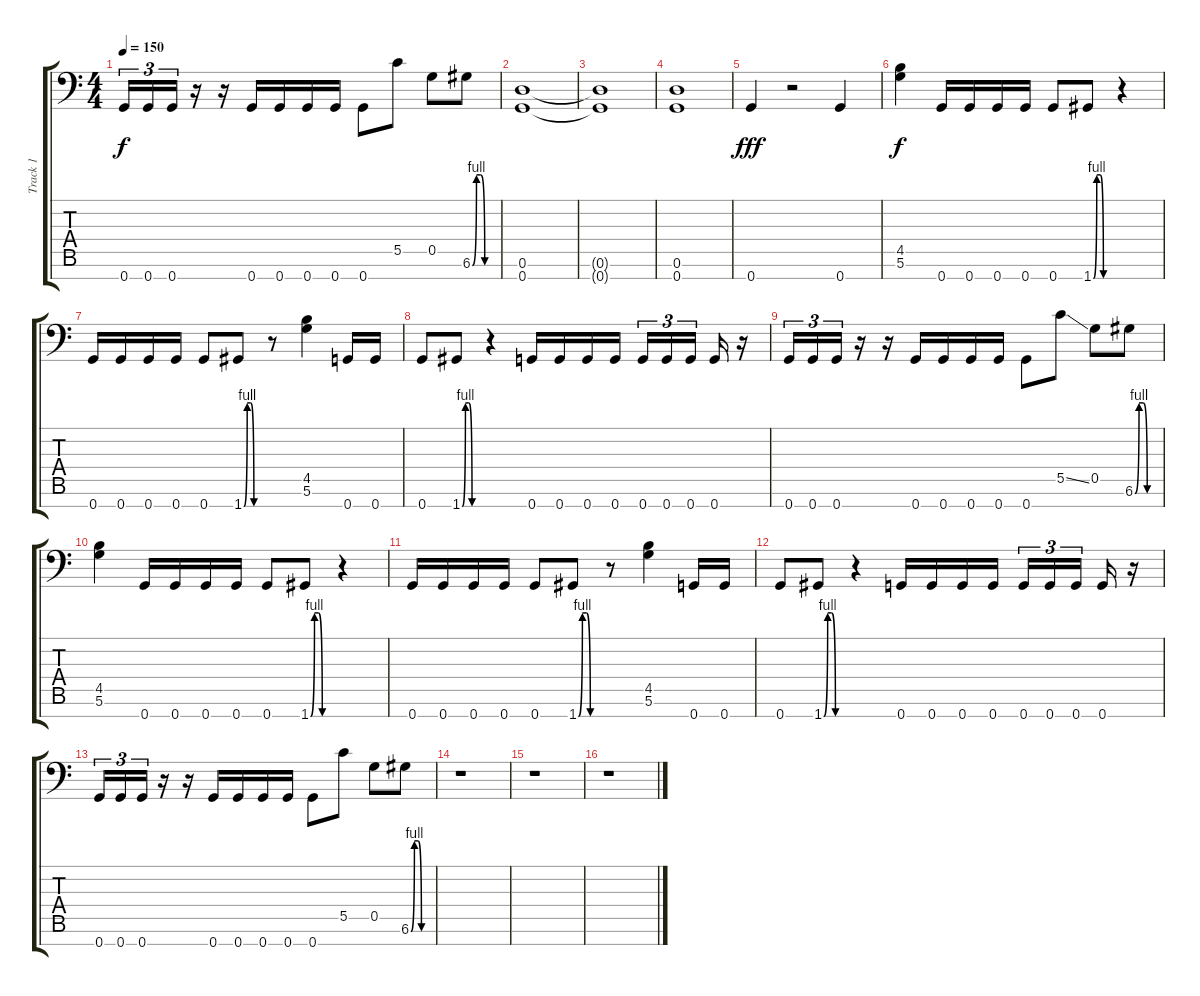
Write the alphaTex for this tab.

\track ("Track 1" "Track 1") {instrument distortionguitar}
\staff {score tabs}
\tuning (D4 A3 F3 C3 G2 D2 G1) {hide}
\ts (4 4)
\tempo 150
\clef f4
\ks c
0.7.16{tu (3 2) dy f} 0.7.16{tu (3 2)} 0.7.16{tu (3 2)} r.16 r.16 0.7.16 0.7.16 0.7.16 0.7.16 0.7.8 5.5.8 0.5.8 6.6{be (custom 0 0 10 4 20 4 30 0 60 0)}.8 |
(0.6 0.7).1 |
(0.6{t} 0.7{t}).1 |
(0.6 0.7).1 |
0.7.4{dy fff} r.2 0.7.4 |
(4.5 5.6).4{dy f} 0.7.16 0.7.16 0.7.16 0.7.16 0.7.8 1.7{be (custom 0 0 10 4 20 4 30 0 60 0)}.8 r.4 |
0.7.16 0.7.16 0.7.16 0.7.16 0.7.8 1.7{be (custom 0 0 10 4 20 4 30 0 60 0)}.8 r.8 (4.5 5.6).4 0.7.16 0.7.16 |
0.7.8 1.7{be (custom 0 0 10 4 20 4 30 0 60 0)}.8 r.4 0.7.16 0.7.16 0.7.16 0.7.16 0.7.16{tu (3 2)} 0.7.16{tu (3 2)} 0.7.16{tu (3 2)} 0.7.16 r.16 |
0.7.16{tu (3 2)} 0.7.16{tu (3 2)} 0.7.16{tu (3 2)} r.16 r.16 0.7.16 0.7.16 0.7.16 0.7.16 0.7.8 5.5{ss}.8 0.5.8 6.6{be (custom 0 0 10 4 20 4 30 0 60 0)}.8 |
(4.5 5.6).4 0.7.16 0.7.16 0.7.16 0.7.16 0.7.8 1.7{be (custom 0 0 10 4 20 4 30 0 60 0)}.8 r.4 |
0.7.16 0.7.16 0.7.16 0.7.16 0.7.8 1.7{be (custom 0 0 10 4 20 4 30 0 60 0)}.8 r.8 (4.5 5.6).4 0.7.16 0.7.16 |
0.7.8 1.7{be (custom 0 0 10 4 20 4 30 0 60 0)}.8 r.4 0.7.16 0.7.16 0.7.16 0.7.16 0.7.16{tu (3 2)} 0.7.16{tu (3 2)} 0.7.16{tu (3 2)} 0.7.16 r.16 |
0.7.16{tu (3 2)} 0.7.16{tu (3 2)} 0.7.16{tu (3 2)} r.16 r.16 0.7.16 0.7.16 0.7.16 0.7.16 0.7.8 5.5.8 0.5.8 6.6{be (custom 0 0 10 4 20 4 30 0 60 0)}.8 |
r.1 |
r.1 |
r.1
